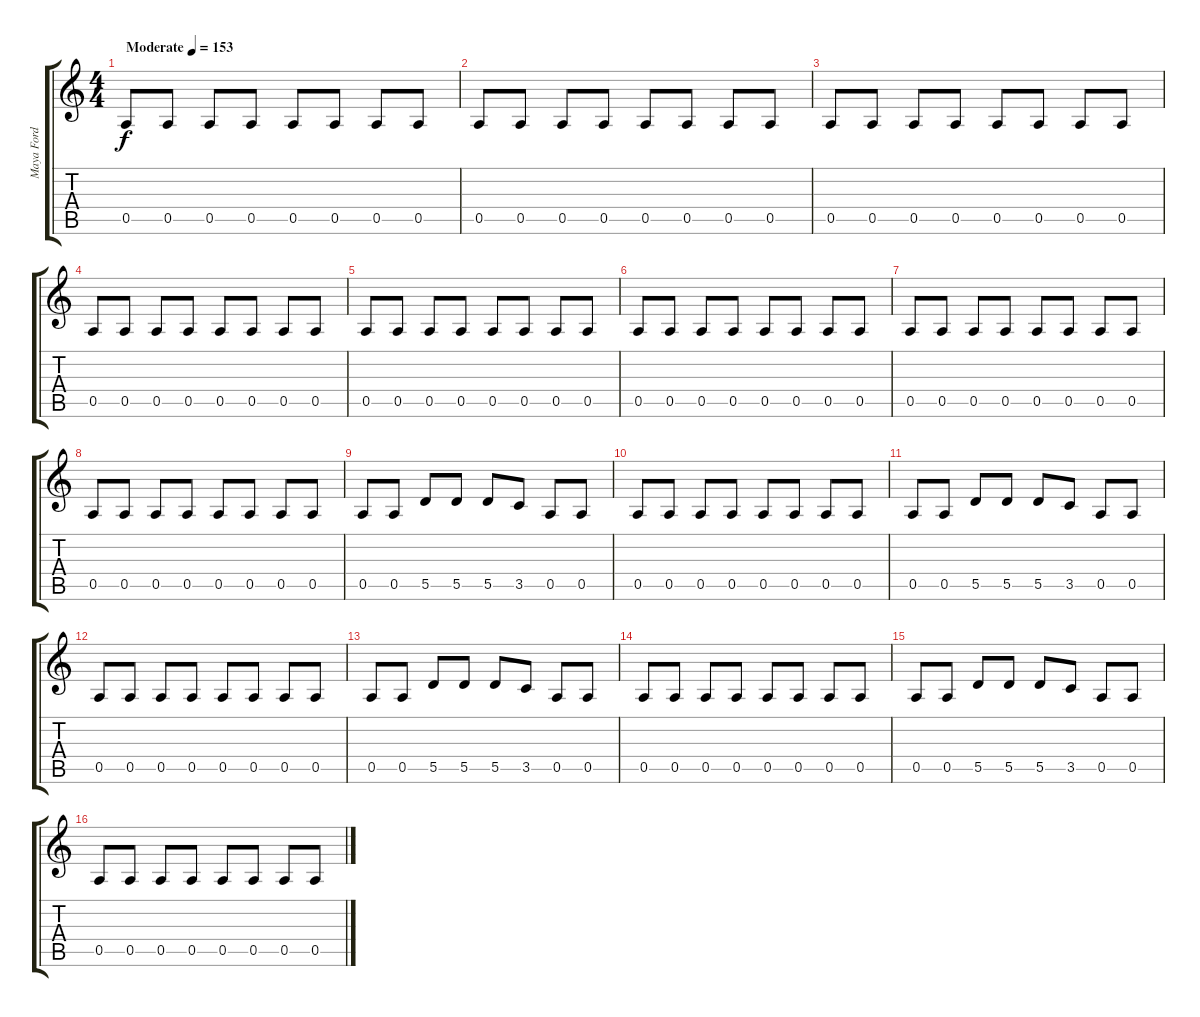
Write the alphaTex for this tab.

\track ("Maya Ford" "Maya Ford") {instrument electricbassfinger}
\staff {score tabs}
\tuning (E4 B3 G3 D3 A2 E2) {hide}
\ts (4 4)
\tempo (153 "Moderate")
\clef g2
\ks c
0.5.8{dy f instrument electricbassfinger} 0.5.8 0.5.8 0.5.8 0.5.8 0.5.8 0.5.8 0.5.8 |
0.5.8 0.5.8 0.5.8 0.5.8 0.5.8 0.5.8 0.5.8 0.5.8 |
0.5.8 0.5.8 0.5.8 0.5.8 0.5.8 0.5.8 0.5.8 0.5.8 |
0.5.8 0.5.8 0.5.8 0.5.8 0.5.8 0.5.8 0.5.8 0.5.8 |
0.5.8 0.5.8 0.5.8 0.5.8 0.5.8 0.5.8 0.5.8 0.5.8 |
0.5.8 0.5.8 0.5.8 0.5.8 0.5.8 0.5.8 0.5.8 0.5.8 |
0.5.8 0.5.8 0.5.8 0.5.8 0.5.8 0.5.8 0.5.8 0.5.8 |
0.5.8 0.5.8 0.5.8 0.5.8 0.5.8 0.5.8 0.5.8 0.5.8 |
0.5.8 0.5.8 5.5.8 5.5.8 5.5.8 3.5.8 0.5.8 0.5.8 |
0.5.8 0.5.8 0.5.8 0.5.8 0.5.8 0.5.8 0.5.8 0.5.8 |
0.5.8 0.5.8 5.5.8 5.5.8 5.5.8 3.5.8 0.5.8 0.5.8 |
0.5.8 0.5.8 0.5.8 0.5.8 0.5.8 0.5.8 0.5.8 0.5.8 |
0.5.8 0.5.8 5.5.8 5.5.8 5.5.8 3.5.8 0.5.8 0.5.8 |
0.5.8 0.5.8 0.5.8 0.5.8 0.5.8 0.5.8 0.5.8 0.5.8 |
0.5.8 0.5.8 5.5.8 5.5.8 5.5.8 3.5.8 0.5.8 0.5.8 |
0.5.8 0.5.8 0.5.8 0.5.8 0.5.8 0.5.8 0.5.8 0.5.8
